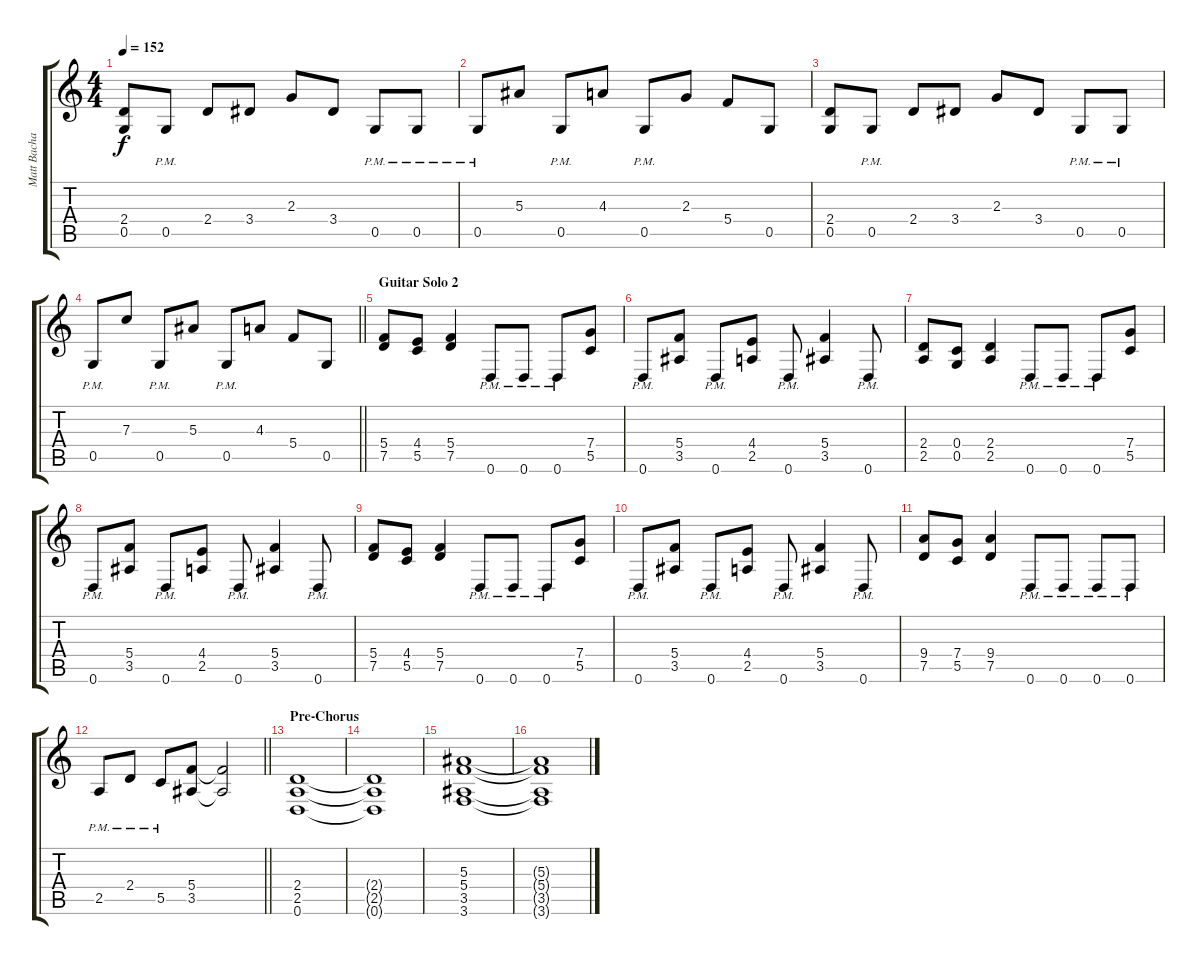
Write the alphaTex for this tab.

\track ("Matt Bachand" "Matt Bacha") {instrument distortionguitar}
\staff {score tabs}
\tuning (D4 A3 F3 C3 G2 D2) {hide}
\ts (4 4)
\tempo 152
\clef g2
\ks c
(2.4 0.5).8{dy f} 0.5{pm}.8 2.4.8 3.4.8 2.3.8 3.4.8 0.5{pm}.8 0.5{pm}.8 |
0.5{pm}.8 5.3.8 0.5{pm}.8 4.3.8 0.5{pm}.8 2.3.8 5.4.8 0.5.8 |
(2.4 0.5).8 0.5{pm}.8 2.4.8 3.4.8 2.3.8 3.4.8 0.5{pm}.8 0.5{pm}.8 |
\barLineRight lightlight
0.5{pm}.8 7.3.8 0.5{pm}.8 5.3.8 0.5{pm}.8 4.3.8 5.4.8 0.5.8 |
\section ("" "Guitar Solo 2")
(5.4 7.5).8 (4.4 5.5).8 (5.4 7.5).4 0.6{pm}.8 0.6{pm}.8 0.6{pm}.8 (7.4 5.5).8 |
0.6{pm}.8 (5.4 3.5).8 0.6{pm}.8 (4.4 2.5).8 0.6{pm}.8 (5.4 3.5).4 0.6{pm}.8 |
(2.4 2.5).8 (0.4 0.5).8 (2.4 2.5).4 0.6{pm}.8 0.6{pm}.8 0.6{pm}.8 (7.4 5.5).8 |
0.6{pm}.8 (5.4 3.5).8 0.6{pm}.8 (4.4 2.5).8 0.6{pm}.8 (5.4 3.5).4 0.6{pm}.8 |
(5.4 7.5).8 (4.4 5.5).8 (5.4 7.5).4 0.6{pm}.8 0.6{pm}.8 0.6{pm}.8 (7.4 5.5).8 |
0.6{pm}.8 (5.4 3.5).8 0.6{pm}.8 (4.4 2.5).8 0.6{pm}.8 (5.4 3.5).4 0.6{pm}.8 |
(9.4 7.5).8 (7.4 5.5).8 (9.4 7.5).4 0.6{pm}.8 0.6{pm}.8 0.6{pm}.8 0.6{pm}.8 |
\barLineRight lightlight
2.5{pm}.8 2.4{pm}.8 5.5{pm}.8 (5.4 3.5).8 (5.4{t} 3.5{t}).2 |
\section ("" "Pre-Chorus")
(2.4 2.5 0.6).1 |
(2.4{t} 2.5{t} 0.6{t}).1 |
(5.3 5.4 3.5 3.6).1 |
(5.3{t} 5.4{t} 3.5{t} 3.6{t}).1
